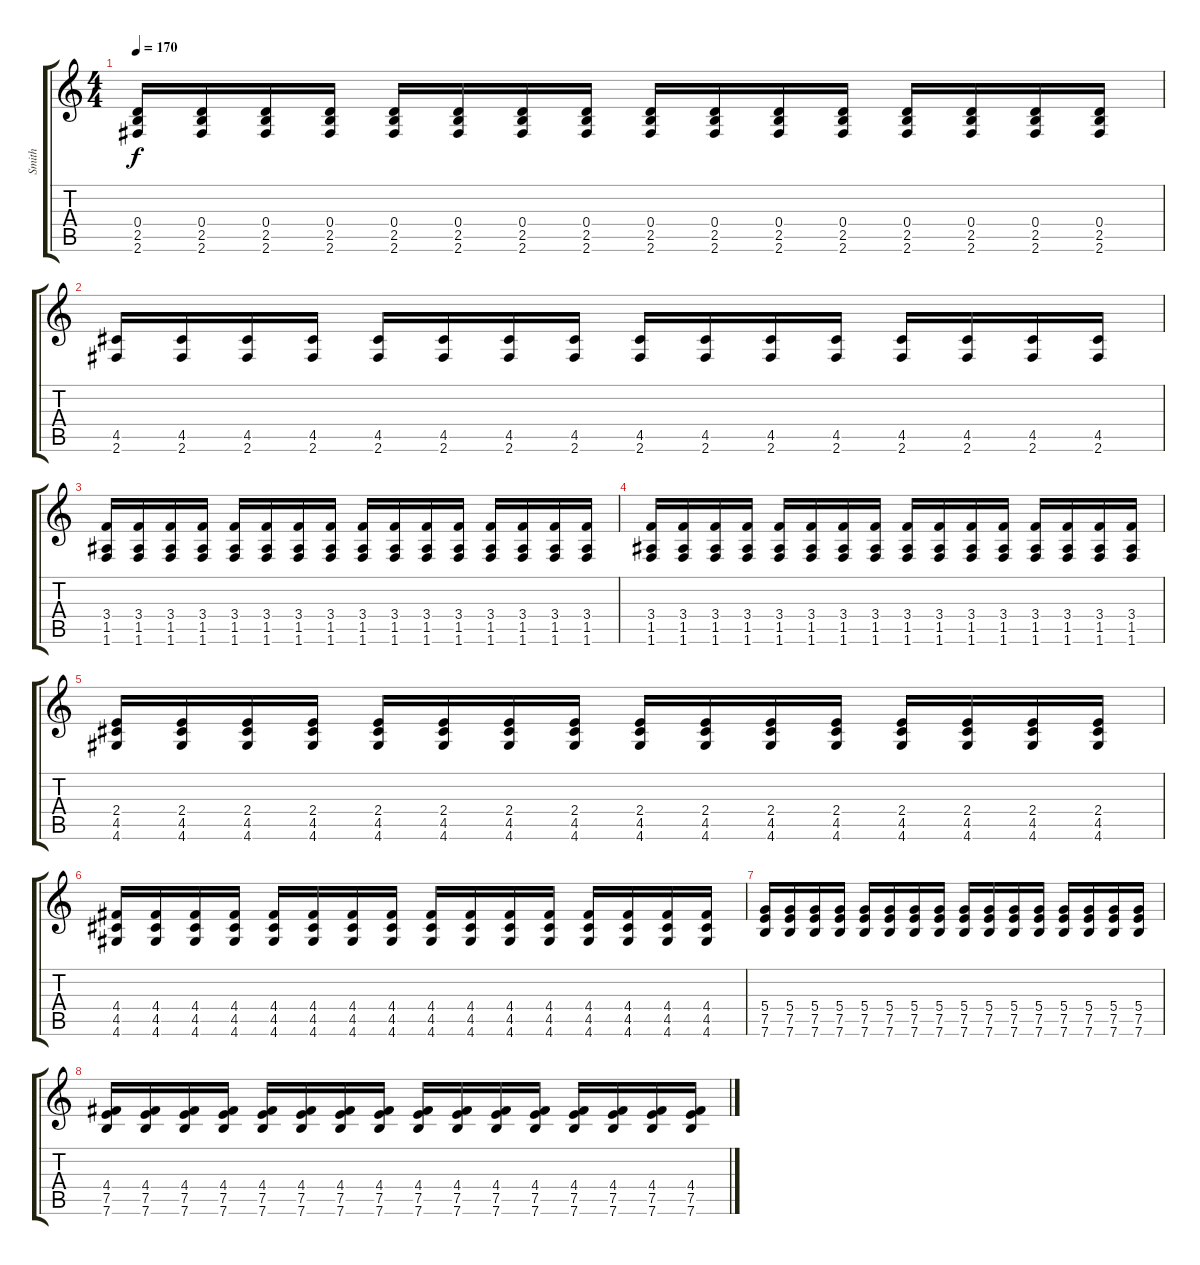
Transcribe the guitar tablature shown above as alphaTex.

\track ("Smith" "Smith") {instrument distortionguitar}
\staff {score tabs}
\tuning (E4 B3 G3 D3 A2 E2) {hide}
\ts (4 4)
\tempo 170
\clef g2
\ks c
(0.4 2.5 2.6).16{dy f} (0.4 2.5 2.6).16 (0.4 2.5 2.6).16 (0.4 2.5 2.6).16 (0.4 2.5 2.6).16 (0.4 2.5 2.6).16 (0.4 2.5 2.6).16 (0.4 2.5 2.6).16 (0.4 2.5 2.6).16 (0.4 2.5 2.6).16 (0.4 2.5 2.6).16 (0.4 2.5 2.6).16 (0.4 2.5 2.6).16 (0.4 2.5 2.6).16 (0.4 2.5 2.6).16 (0.4 2.5 2.6).16 |
(4.5 2.6).16 (4.5 2.6).16 (4.5 2.6).16 (4.5 2.6).16 (4.5 2.6).16 (4.5 2.6).16 (4.5 2.6).16 (4.5 2.6).16 (4.5 2.6).16 (4.5 2.6).16 (4.5 2.6).16 (4.5 2.6).16 (4.5 2.6).16 (4.5 2.6).16 (4.5 2.6).16 (4.5 2.6).16 |
(3.4 1.5 1.6).16 (3.4 1.5 1.6).16 (3.4 1.5 1.6).16 (3.4 1.5 1.6).16 (3.4 1.5 1.6).16 (3.4 1.5 1.6).16 (3.4 1.5 1.6).16 (3.4 1.5 1.6).16 (3.4 1.5 1.6).16 (3.4 1.5 1.6).16 (3.4 1.5 1.6).16 (3.4 1.5 1.6).16 (3.4 1.5 1.6).16 (3.4 1.5 1.6).16 (3.4 1.5 1.6).16 (3.4 1.5 1.6).16 |
(3.4 1.5 1.6).16 (3.4 1.5 1.6).16 (3.4 1.5 1.6).16 (3.4 1.5 1.6).16 (3.4 1.5 1.6).16 (3.4 1.5 1.6).16 (3.4 1.5 1.6).16 (3.4 1.5 1.6).16 (3.4 1.5 1.6).16 (3.4 1.5 1.6).16 (3.4 1.5 1.6).16 (3.4 1.5 1.6).16 (3.4 1.5 1.6).16 (3.4 1.5 1.6).16 (3.4 1.5 1.6).16 (3.4 1.5 1.6).16 |
(2.4 4.5 4.6).16 (2.4 4.5 4.6).16 (2.4 4.5 4.6).16 (2.4 4.5 4.6).16 (2.4 4.5 4.6).16 (2.4 4.5 4.6).16 (2.4 4.5 4.6).16 (2.4 4.5 4.6).16 (2.4 4.5 4.6).16 (2.4 4.5 4.6).16 (2.4 4.5 4.6).16 (2.4 4.5 4.6).16 (2.4 4.5 4.6).16 (2.4 4.5 4.6).16 (2.4 4.5 4.6).16 (2.4 4.5 4.6).16 |
(4.4 4.5 4.6).16 (4.4 4.5 4.6).16 (4.4 4.5 4.6).16 (4.4 4.5 4.6).16 (4.4 4.5 4.6).16 (4.4 4.5 4.6).16 (4.4 4.5 4.6).16 (4.4 4.5 4.6).16 (4.4 4.5 4.6).16 (4.4 4.5 4.6).16 (4.4 4.5 4.6).16 (4.4 4.5 4.6).16 (4.4 4.5 4.6).16 (4.4 4.5 4.6).16 (4.4 4.5 4.6).16 (4.4 4.5 4.6).16 |
(5.4 7.5 7.6).16 (5.4 7.5 7.6).16 (5.4 7.5 7.6).16 (5.4 7.5 7.6).16 (5.4 7.5 7.6).16 (5.4 7.5 7.6).16 (5.4 7.5 7.6).16 (5.4 7.5 7.6).16 (5.4 7.5 7.6).16 (5.4 7.5 7.6).16 (5.4 7.5 7.6).16 (5.4 7.5 7.6).16 (5.4 7.5 7.6).16 (5.4 7.5 7.6).16 (5.4 7.5 7.6).16 (5.4 7.5 7.6).16 |
(4.4 7.5 7.6).16 (4.4 7.5 7.6).16 (4.4 7.5 7.6).16 (4.4 7.5 7.6).16 (4.4 7.5 7.6).16 (4.4 7.5 7.6).16 (4.4 7.5 7.6).16 (4.4 7.5 7.6).16 (4.4 7.5 7.6).16 (4.4 7.5 7.6).16 (4.4 7.5 7.6).16 (4.4 7.5 7.6).16 (4.4 7.5 7.6).16 (4.4 7.5 7.6).16 (4.4 7.5 7.6).16 (4.4 7.5 7.6).16
